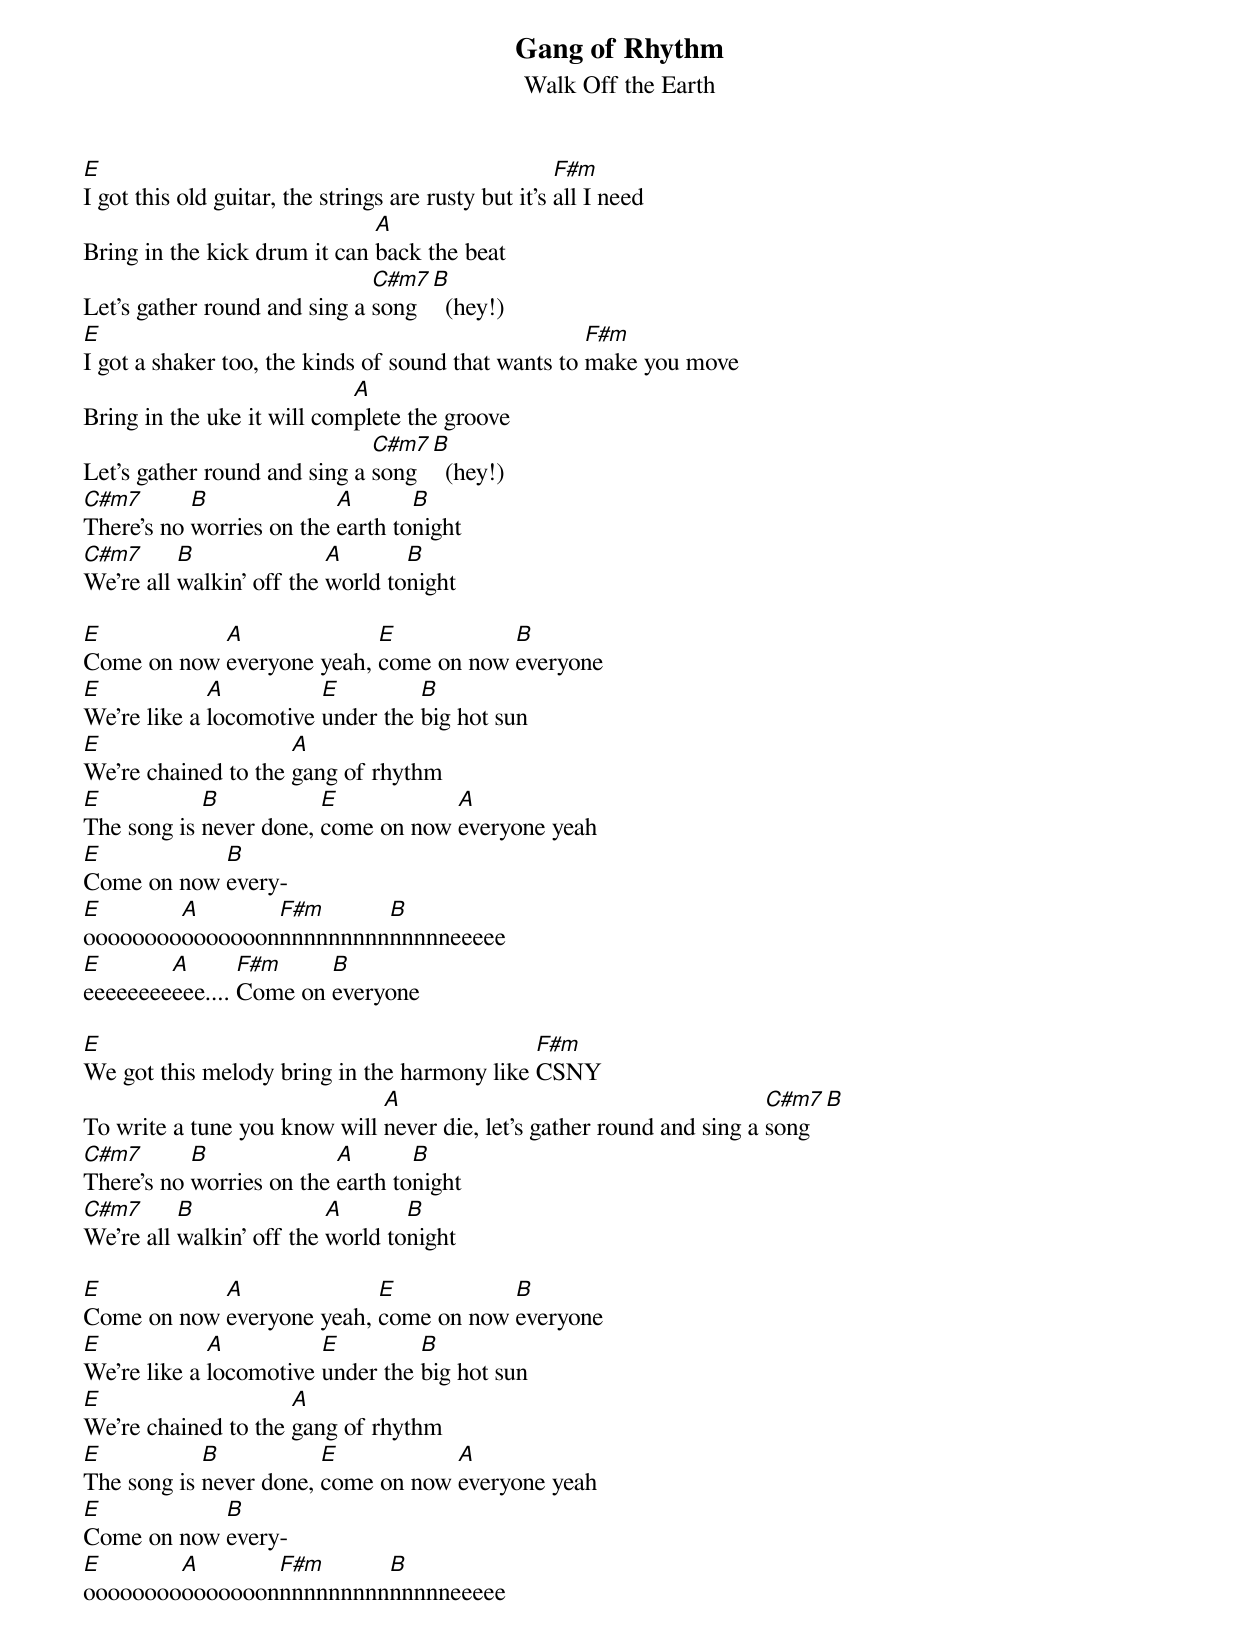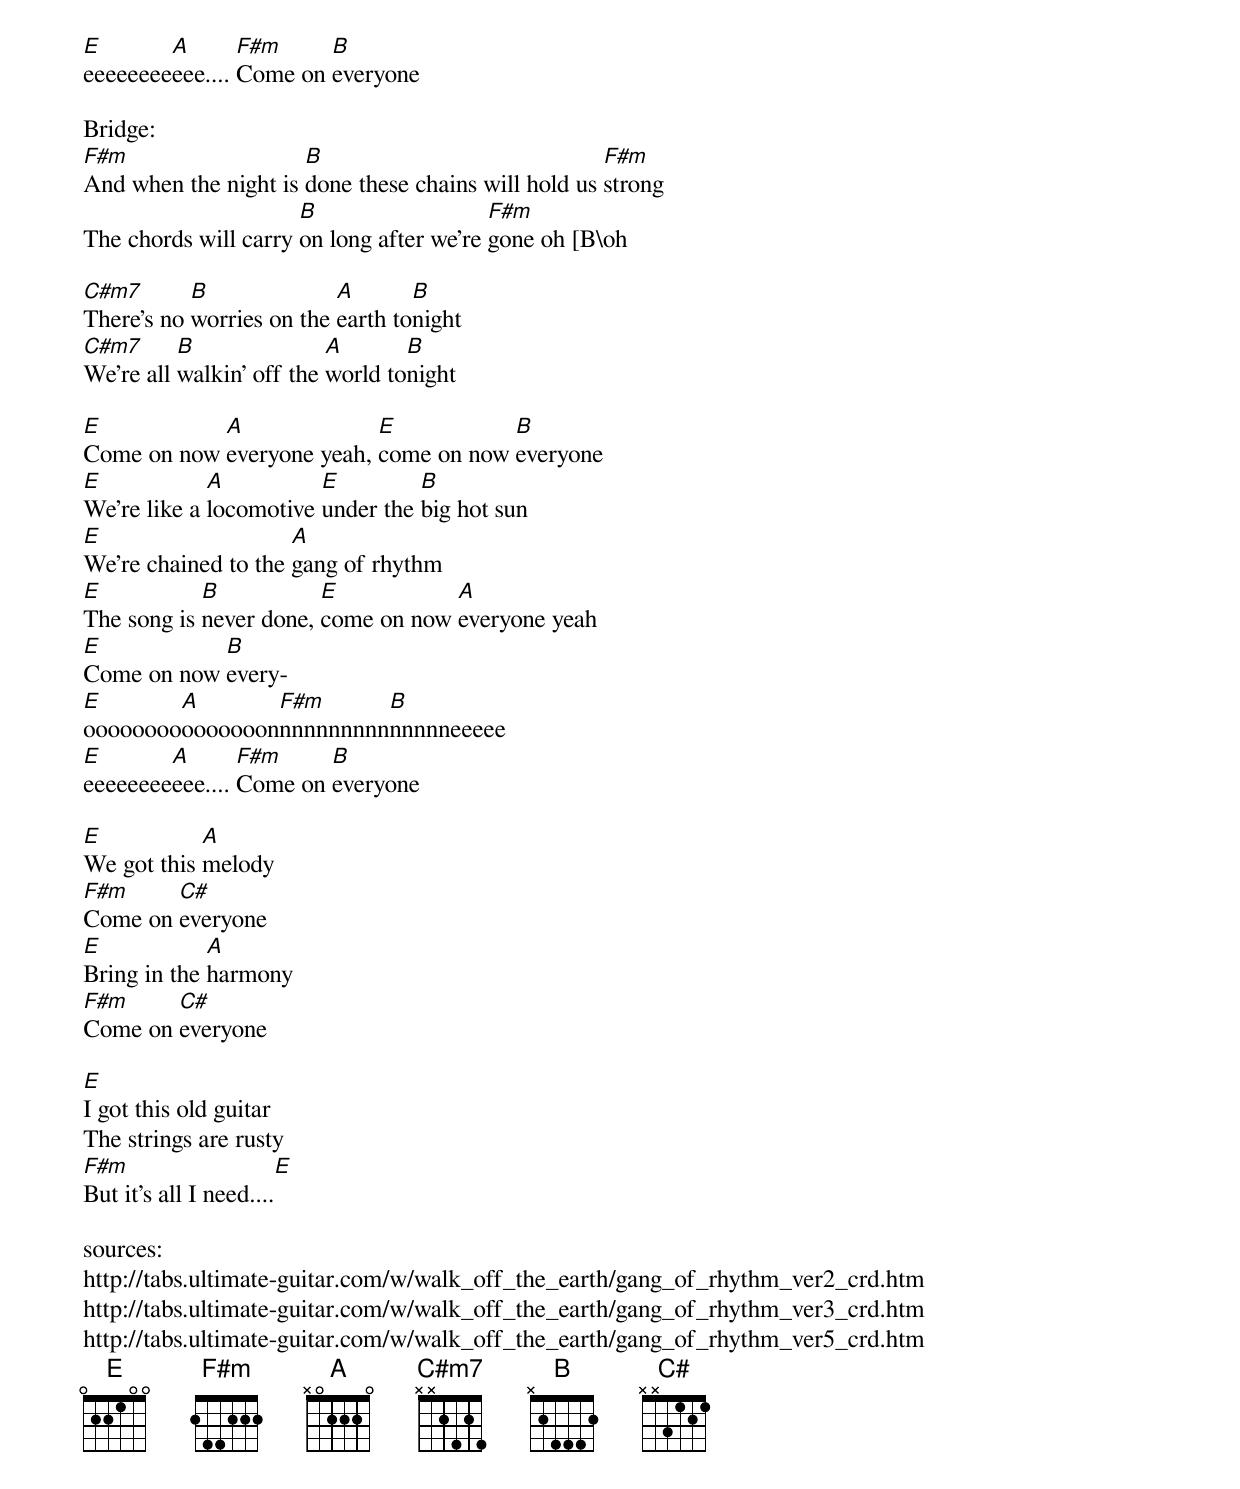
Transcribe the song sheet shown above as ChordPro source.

{title: Gang of Rhythm}
{subtitle: Walk Off the Earth}

[E]I got this old guitar, the strings are rusty but it's [F#m]all I need
Bring in the kick drum it can [A]back the beat
Let's gather round and sing a [C#m7]song  [B]  (hey!)
[E]I got a shaker too, the kinds of sound that wants to [F#m]make you move
Bring in the uke it will com[A]plete the groove
Let's gather round and sing a [C#m7]song [B]  (hey!)
[C#m7]There's no [B]worries on the [A]earth to[B]night
[C#m7]We're all [B]walkin' off the [A]world to[B]night

[E]Come on now [A]everyone yeah, [E]come on now [B]everyone
[E]We're like a [A]locomotive [E]under the [B]big hot sun
[E]We're chained to the [A]gang of rhythm
[E]The song is [B]never done, [E]come on now [A]everyone yeah
[E]Come on now [B]every-
[E]oooooooo[A]ooooooon[F#m]nnnnnnnnn[B]nnnnneeeee
[E]eeeeeeee[A]eee.... [F#m]Come on [B]everyone

[E]We got this melody bring in the harmony like [F#m]CSNY
To write a tune you know will [A]never die, let's gather round and sing a [C#m7]song [B]
[C#m7]There's no [B]worries on the [A]earth to[B]night
[C#m7]We're all [B]walkin' off the [A]world to[B]night

[E]Come on now [A]everyone yeah, [E]come on now [B]everyone
[E]We're like a [A]locomotive [E]under the [B]big hot sun
[E]We're chained to the [A]gang of rhythm
[E]The song is [B]never done, [E]come on now [A]everyone yeah
[E]Come on now [B]every-
[E]oooooooo[A]ooooooon[F#m]nnnnnnnnn[B]nnnnneeeee
[E]eeeeeeee[A]eee.... [F#m]Come on [B]everyone

Bridge:
[F#m]And when the night is [B]done these chains will hold us [F#m]strong
The chords will carry [B]on long after we're [F#m]gone oh [B\oh

[C#m7]There's no [B]worries on the [A]earth to[B]night
[C#m7]We're all [B]walkin' off the [A]world to[B]night

[E]Come on now [A]everyone yeah, [E]come on now [B]everyone
[E]We're like a [A]locomotive [E]under the [B]big hot sun
[E]We're chained to the [A]gang of rhythm
[E]The song is [B]never done, [E]come on now [A]everyone yeah
[E]Come on now [B]every-
[E]oooooooo[A]ooooooon[F#m]nnnnnnnnn[B]nnnnneeeee
[E]eeeeeeee[A]eee.... [F#m]Come on [B]everyone

[E]We got this [A]melody
[F#m]Come on [C#]everyone
[E]Bring in the [A]harmony
[F#m]Come on [C#]everyone

[E]I got this old guitar
The strings are rusty
[F#m]But it's all I need....[E]

sources:
http://tabs.ultimate-guitar.com/w/walk_off_the_earth/gang_of_rhythm_ver2_crd.htm
http://tabs.ultimate-guitar.com/w/walk_off_the_earth/gang_of_rhythm_ver3_crd.htm
http://tabs.ultimate-guitar.com/w/walk_off_the_earth/gang_of_rhythm_ver5_crd.htm
